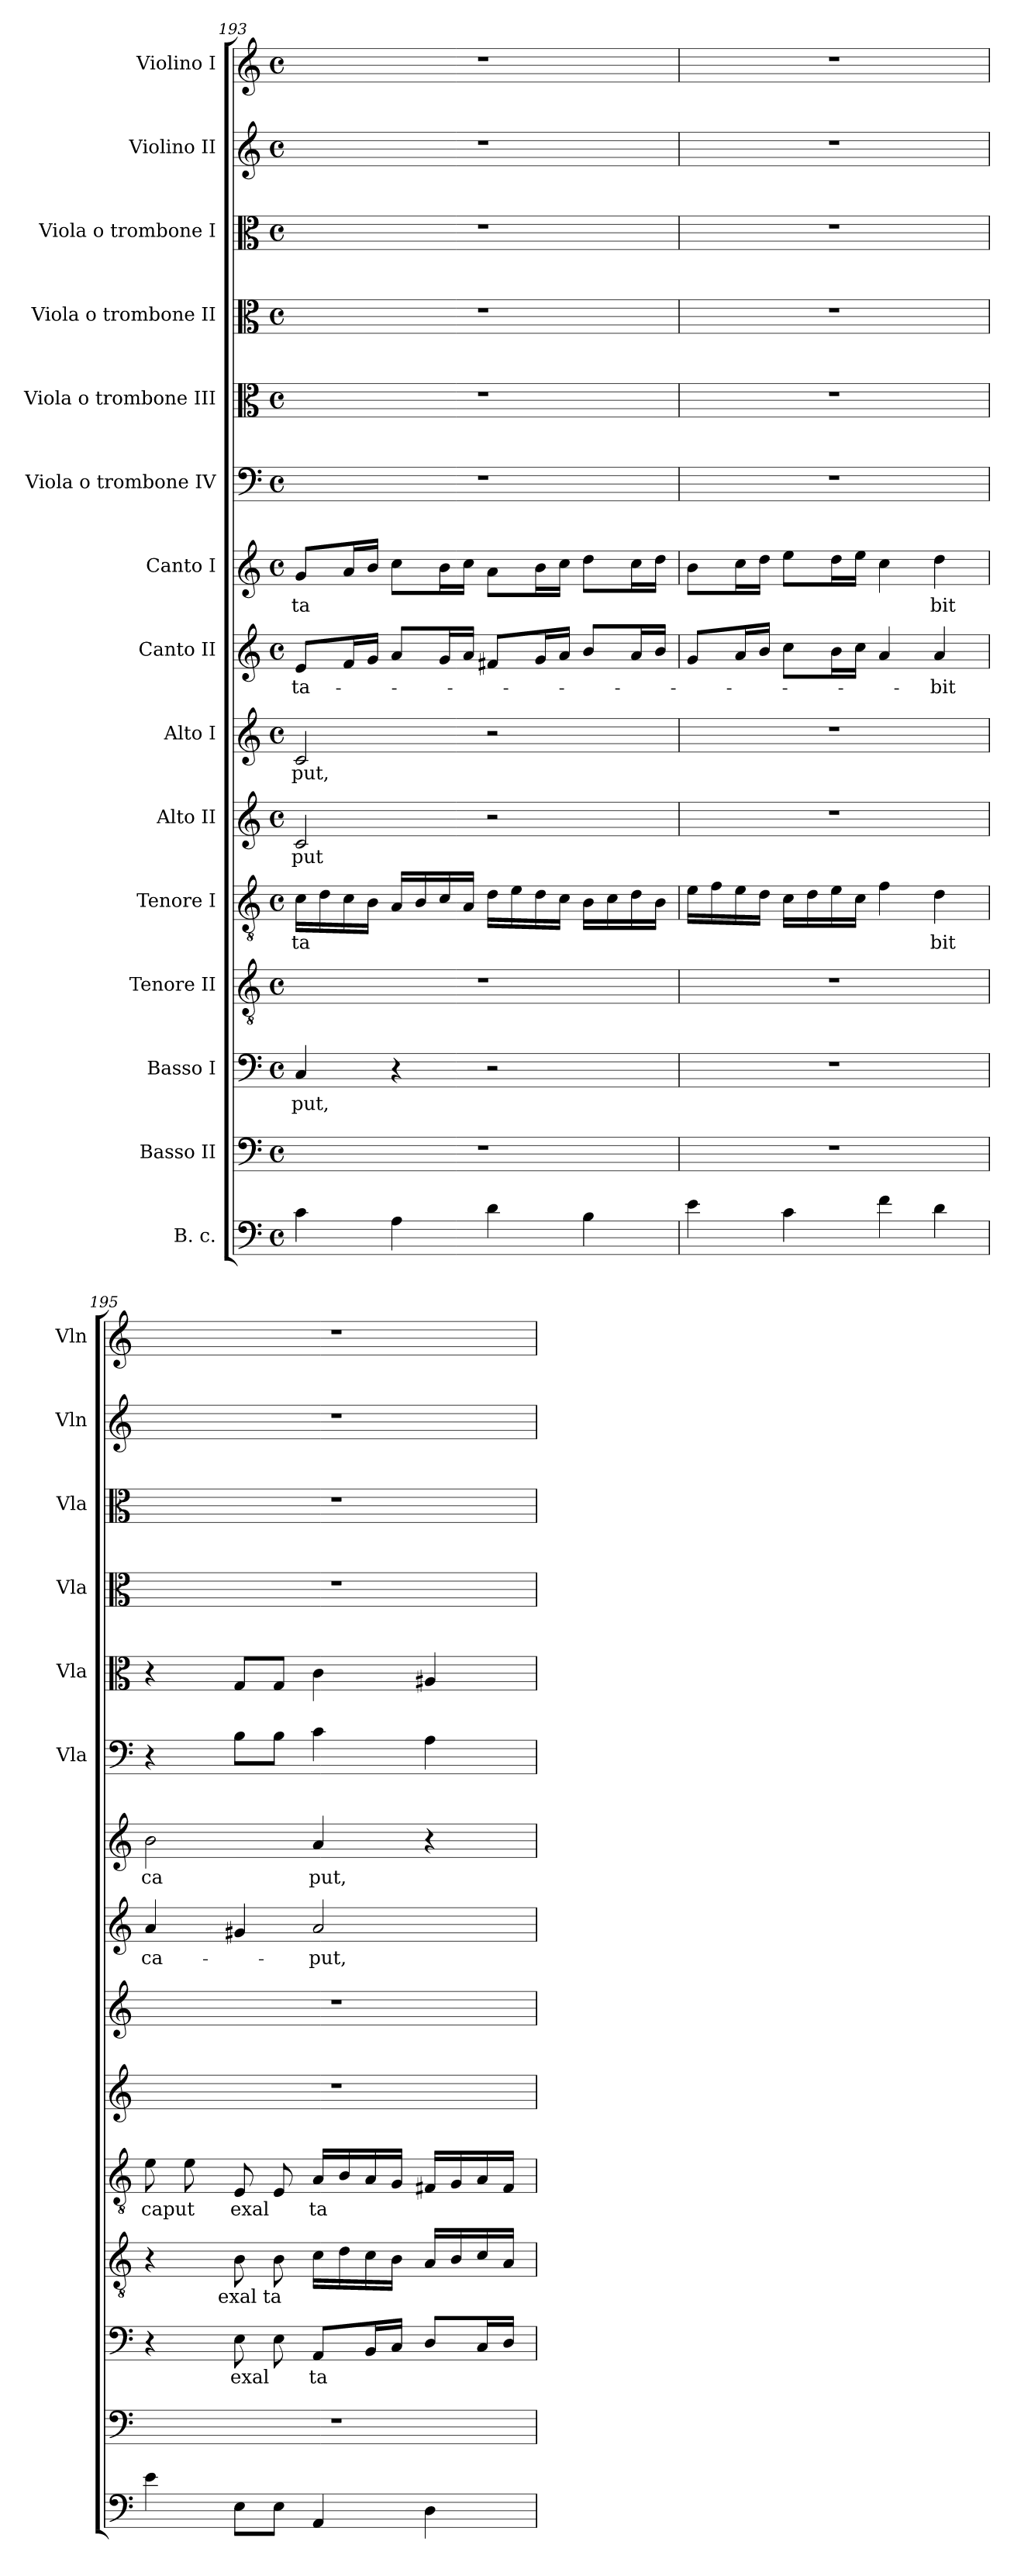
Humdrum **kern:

**kern	**kern	**kern	**text	**kern	**kern	**text	**kern	**text	**kern	**text	**kern	**text	**kern	**text	**kern	**kern	**kern	**kern	**kern	**kern
*part15	*part14	*part13	*part13	*part12	*part11	*part11	*part10	*part10	*part9	*part9	*part8	*part8	*part7	*part7	*part6	*part5	*part4	*part3	*part2	*part1
*staff15	*staff14	*staff13	*staff13	*staff12	*staff11	*staff11	*staff10	*staff10	*staff9	*staff9	*staff8	*staff8	*staff7	*staff7	*staff6	*staff5	*staff4	*staff3	*staff2	*staff1
*I"B. c.	*I"Basso II	*I"Basso I	*	*I"Tenore II	*I"Tenore I	*	*I"Alto II	*	*I"Alto I	*	*I"Canto II	*	*I"Canto I	*	*I"Viola o trombone IV	*I"Viola o trombone III	*I"Viola o trombone II	*I"Viola o trombone I	*I"Violino II	*I"Violino I
*	*	*	*	*	*	*	*	*	*	*	*	*	*	*	*I'Vla	*I'Vla	*I'Vla	*I'Vla	*I'Vln	*I'Vln
*clefF4	*clefF4	*clefF4	*	*clefGv2	*clefGv2	*	*clefG2	*	*clefG2	*	*clefG2	*	*clefG2	*	*clefF4	*clefC3	*clefC3	*clefC3	*clefG2	*clefG2
*k[]	*k[]	*k[]	*	*k[]	*k[]	*	*k[]	*	*k[]	*	*k[]	*	*k[]	*	*k[]	*k[]	*k[]	*k[]	*k[]	*k[]
*M4/4	*M4/4	*M4/4	*	*M4/4	*M4/4	*	*M4/4	*	*M4/4	*	*M4/4	*	*M4/4	*	*M4/4	*M4/4	*M4/4	*M4/4	*M4/4	*M4/4
*met(c)	*met(c)	*met(c)	*	*met(c)	*met(c)	*	*met(c)	*	*met(c)	*	*met(c)	*	*met(c)	*	*met(c)	*met(c)	*met(c)	*met(c)	*met(c)	*met(c)
=193	=193	=193	=193	=193	=193	=193	=193	=193	=193	=193	=193	=193	=193	=193	=193	=193	=193	=193	=193	=193
!	!	!	!LO:LY:b	!	!	!LO:LY:b	!	!LO:LY:b	!	!LO:LY:b	!	!LO:LY:b	!	!LO:LY:b	!	!	!	!	!	!
4c\	1r	4C/	put,	1r	16c\LL	ta	2c/	put	2c/	put,	8e/L	-ta-	8g/L	ta	1r	1r	1r	1r	1r	1r
.	.	.	.	.	16d\	.	.	.	.	.	.	.	.	.	.	.	.	.	.	.
.	.	.	.	.	16c\	.	.	.	.	.	16f/L	.	16a/L	.	.	.	.	.	.	.
.	.	.	.	.	16B\JJ	.	.	.	.	.	16g/JJ	.	16b/JJ	.	.	.	.	.	.	.
4A\	.	4r	.	.	16A/LL	.	.	.	.	.	8a/L	.	8cc\L	.	.	.	.	.	.	.
.	.	.	.	.	16B/	.	.	.	.	.	.	.	.	.	.	.	.	.	.	.
.	.	.	.	.	16c/	.	.	.	.	.	16g/L	.	16b\L	.	.	.	.	.	.	.
.	.	.	.	.	16A/JJ	.	.	.	.	.	16a/JJ	.	16cc\JJ	.	.	.	.	.	.	.
4d\	.	2r	.	.	16d\LL	.	2r	.	2r	.	8f#X/L	.	8a\L	.	.	.	.	.	.	.
.	.	.	.	.	16e\	.	.	.	.	.	.	.	.	.	.	.	.	.	.	.
.	.	.	.	.	16d\	.	.	.	.	.	16g/L	.	16b\L	.	.	.	.	.	.	.
.	.	.	.	.	16c\JJ	.	.	.	.	.	16a/JJ	.	16cc\JJ	.	.	.	.	.	.	.
4B\	.	.	.	.	16B\LL	.	.	.	.	.	8b/L	.	8dd\L	.	.	.	.	.	.	.
.	.	.	.	.	16c\	.	.	.	.	.	.	.	.	.	.	.	.	.	.	.
.	.	.	.	.	16d\	.	.	.	.	.	16a/L	.	16cc\L	.	.	.	.	.	.	.
.	.	.	.	.	16B\JJ	.	.	.	.	.	16b/JJ	.	16dd\JJ	.	.	.	.	.	.	.
=194	=194	=194	=194	=194	=194	=194	=194	=194	=194	=194	=194	=194	=194	=194	=194	=194	=194	=194	=194	=194
4e\	1r	1r	.	1r	16e\LL	.	1r	.	1r	.	8g/L	.	8b\L	.	1r	1r	1r	1r	1r	1r
.	.	.	.	.	16f\	.	.	.	.	.	.	.	.	.	.	.	.	.	.	.
.	.	.	.	.	16e\	.	.	.	.	.	16a/L	.	16cc\L	.	.	.	.	.	.	.
.	.	.	.	.	16d\JJ	.	.	.	.	.	16b/JJ	.	16dd\JJ	.	.	.	.	.	.	.
4c\	.	.	.	.	16c\LL	.	.	.	.	.	8cc\L	.	8ee\L	.	.	.	.	.	.	.
.	.	.	.	.	16d\	.	.	.	.	.	.	.	.	.	.	.	.	.	.	.
.	.	.	.	.	16e\	.	.	.	.	.	16b\L	.	16dd\L	.	.	.	.	.	.	.
.	.	.	.	.	16c\JJ	.	.	.	.	.	16cc\JJ	.	16ee\JJ	.	.	.	.	.	.	.
4f\	.	.	.	.	4f\	.	.	.	.	.	4a/	.	4cc\	.	.	.	.	.	.	.
!	!	!	!	!	!	!LO:LY:b	!	!	!	!	!	!LO:LY:b	!	!LO:LY:b	!	!	!	!	!	!
4d\	.	.	.	.	4d\	bit	.	.	.	.	4a/	-bit	4dd\	bit	.	.	.	.	.	.
=195	=195	=195	=195	=195	=195	=195	=195	=195	=195	=195	=195	=195	=195	=195	=195	=195	=195	=195	=195	=195
!	!	!	!	!	!	!LO:LY:b	!	!	!	!	!	!LO:LY:b	!	!LO:LY:b	!	!	!	!	!	!
*	*	*	*	*^	*	*	*	*	*	*	*	*	*	*	*	*	*	*	*	*
4e\	1r	4r	.	4r	8..ryy	8e\	caput	1r	.	1r	.	4a/	ca-	2b\	ca	4r	4r	1r	1r	1r	1r
.	.	.	.	.	.	8e\	.	.	.	.	.	.	.	.	.	.	.	.	.	.	.
!	!	!	!	!	!LO:TX:b:t=exal ta	!	!	!	!	!	!	!	!	!	!	!	!	!	!	!	!
.	.	.	.	.	2ryy	.	.	.	.	.	.	.	.	.	.	.	.	.	.	.	.
!	!	!	!LO:LY:b	!	!	!	!LO:LY:b	!	!	!	!	!	!	!	!	!	!	!	!	!	!
8E\L	.	8E\	exal	8B\	.	8E/	exal	.	.	.	.	4g#X/	.	.	.	8B\L	8G/L	.	.	.	.
8E\J	.	8E\	.	8B\	.	8E/	.	.	.	.	.	.	.	.	.	8B\J	8G/J	.	.	.	.
!	!	!	!LO:LY:b	!	!	!	!LO:LY:b	!	!	!	!	!	!LO:LY:b	!	!LO:LY:b	!	!	!	!	!	!
4AA/	.	8AA/L	ta	16c\LL	.	16A/LL	ta	.	.	.	.	2a/	-put,	4a/	put,	4c\	4c\	.	.	.	.
.	.	.	.	16d\	.	16B/	.	.	.	.	.	.	.	.	.	.	.	.	.	.	.
.	.	16BB/L	.	16c\	.	16A/	.	.	.	.	.	.	.	.	.	.	.	.	.	.	.
.	.	16C/JJ	.	16B\JJ	.	16G/JJ	.	.	.	.	.	.	.	.	.	.	.	.	.	.	.
.	.	.	.	.	4ryy	.	.	.	.	.	.	.	.	.	.	.	.	.	.	.	.
4D\	.	8D/L	.	16A/LL	.	16F#X/LL	.	.	.	.	.	.	.	4r	.	4A\	4A#X/	.	.	.	.
.	.	.	.	16B/	.	16G/	.	.	.	.	.	.	.	.	.	.	.	.	.	.	.
.	.	16C/L	.	16c/	.	16A/	.	.	.	.	.	.	.	.	.	.	.	.	.	.	.
.	.	16D/JJ	.	16A/JJ	.	16F#/JJ	.	.	.	.	.	.	.	.	.	.	.	.	.	.	.
.	.	.	.	.	32ryy	.	.	.	.	.	.	.	.	.	.	.	.	.	.	.	.
*	*	*	*	*v	*v	*	*	*	*	*	*	*	*	*	*	*	*	*	*	*	*
=	=	=	=	=	=	=	=	=	=	=	=	=	=	=	=	=	=	=	=	=
*-	*-	*-	*-	*-	*-	*-	*-	*-	*-	*-	*-	*-	*-	*-	*-	*-	*-	*-	*-	*-
